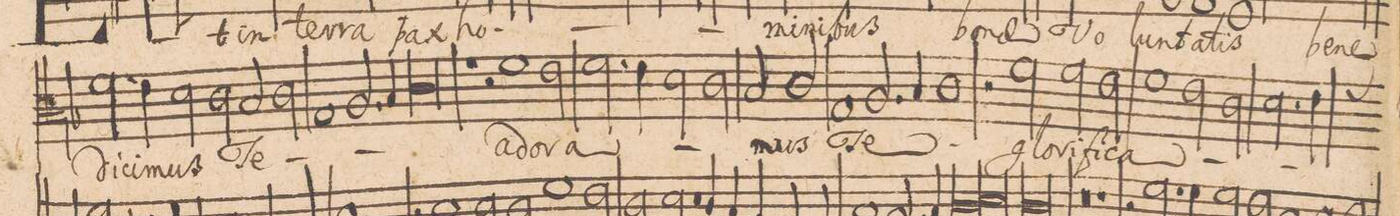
**kern	**text
*I"[ALTVS.]	*
*clefC3	*
*k[b-]	*
*met(C|)	*
*M2/1	*
2.f\	-di-
4e\	-ci-
=14-	=14-
2d\	-mus
2c\	.
2B-/	Te
2c\	.
=15-	=15-
1G/	.
2.A/	.
4B-/	.
=16-	=16-
0c\	.
=17-	=17-
1r	.
2r	.
1f\	a-
=18-	=18-
2e\	-do-
2.f\	-ra-
4e\	.
=19-	=19-
2d\	.
2c\	.
2B-/	.
2c/	-mus
=20-	=20-
1G/	Te
2.A/	.
4B-/	.
=21-	=21-
1c\	.
2r	.
2f\	glo-
=22-	=22-
2f\	-ri-
2e\	-fi-
1f\	-ca-
=23-	=23-
2e\	.
2c\	.
2.d\	.
*custos:f	*
4e\	.
=24-	=24-
*-	*-
